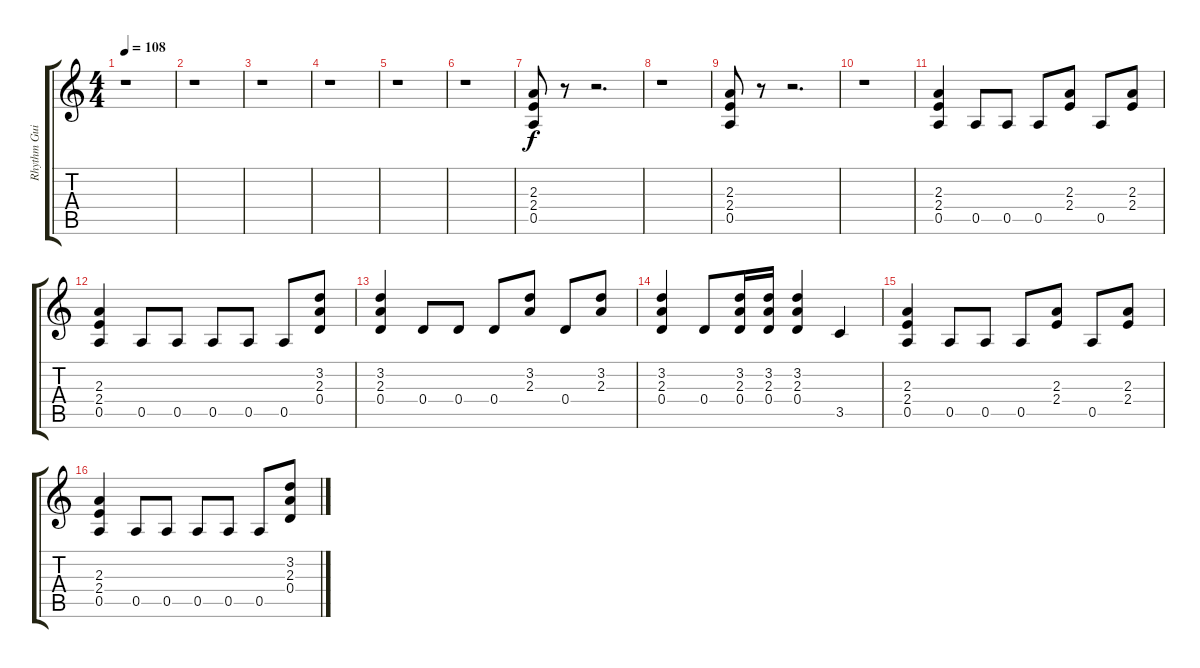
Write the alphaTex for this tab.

\track ("Rhythm Guitar" "Rhythm Gui") {instrument overdrivenguitar}
\staff {score tabs}
\tuning (E4 B3 G3 D3 A2 E2) {hide}
\ts (4 4)
\tempo 108
\clef g2
\ks c
r.1{dy f} |
r.1 |
r.1 |
r.1 |
r.1 |
r.1 |
(2.3 2.4 0.5).8 r.8 r.2{d} |
r.1 |
(2.3 2.4 0.5).8 r.8 r.2{d} |
r.1 |
(2.3 2.4 0.5).4 0.5.8 0.5.8 0.5.8 (2.3 2.4).8 0.5.8 (2.3 2.4).8 |
(2.3 2.4 0.5).4 0.5.8 0.5.8 0.5.8 0.5.8 0.5.8 (3.2 2.3 0.4).8 |
(3.2 2.3 0.4).4 0.4.8 0.4.8 0.4.8 (3.2 2.3).8 0.4.8 (3.2 2.3).8 |
(3.2 2.3 0.4).4 0.4.8 (3.2 2.3 0.4).16 (3.2 2.3 0.4).16 (3.2 2.3 0.4).4 3.5.4 |
(2.3 2.4 0.5).4 0.5.8 0.5.8 0.5.8 (2.3 2.4).8 0.5.8 (2.3 2.4).8 |
(2.3 2.4 0.5).4 0.5.8 0.5.8 0.5.8 0.5.8 0.5.8 (3.2 2.3 0.4).8
